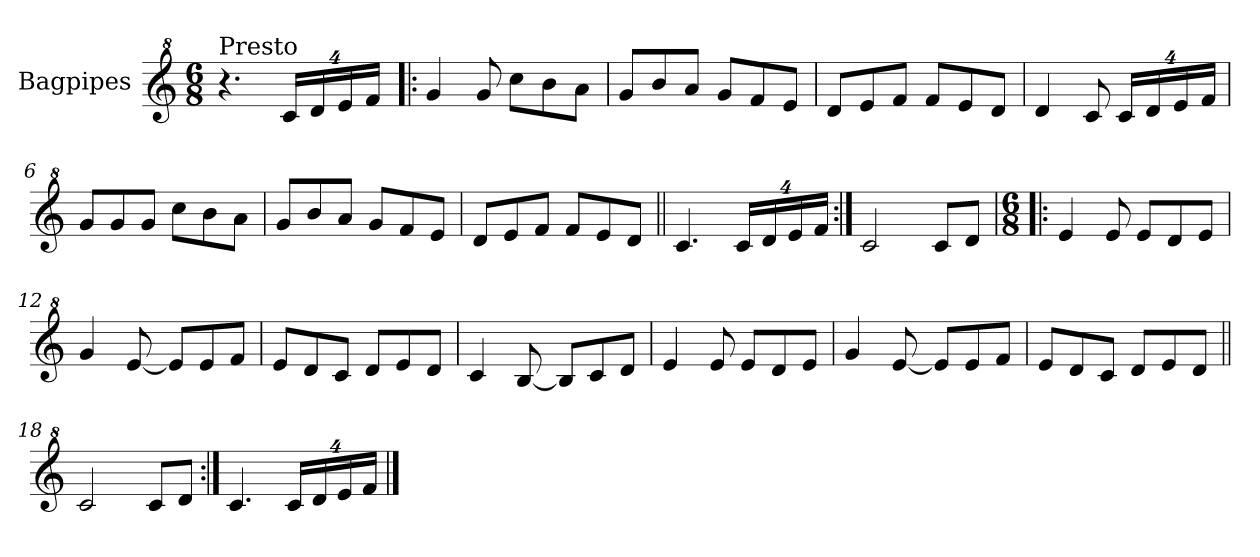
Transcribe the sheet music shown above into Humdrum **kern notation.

**kern
*part1
*staff1
*I"Bagpipes
*I'Bag
*clefG^2
*k[]
*C:
*M6/8
=1
!LO:TX:a:t=Presto
4.r
*Xbrackettup
32%3cc/L
32%3dd/
32%3ee/
32%3ff/J
=2!|:
4gg/
8gg/
8ccc\L
8bb\
8aa\J
=3
8gg/L
8bb/
8aa/J
8gg/L
8ff/
8ee/J
=4
8dd/L
8ee/
8ff/J
8ff/L
8ee/
8dd/J
=5
4dd/
8cc/
32%3cc/L
32%3dd/
32%3ee/
32%3ff/J
=6
8gg/L
8gg/
8gg/J
8ccc\L
8bb\
8aa\J
=7
8gg/L
8bb/
8aa/J
8gg/L
8ff/
8ee/J
!!LO:LB:g=z
=8
8dd/L
8ee/
8ff/J
8ff/L
8ee/
8dd/J
=9||
4.cc/
32%3cc/L
32%3dd/
32%3ee/
32%3ff/J
=10:|!
2cc/
8cc/L
8dd/J
=11!|:
*M6/8
4ee/
8ee/
8ee/L
8dd/
8ee/J
=12
4gg/
[8ee/
8ee/L]
8ee/
8ff/J
=13
8ee/L
8dd/
8cc/J
8dd/L
8ee/
8dd/J
=14
4cc/
[8b/
8b/L]
8cc/
8dd/J
!!LO:LB:g=z
=15
4ee/
8ee/
8ee/L
8dd/
8ee/J
=16
4gg/
[8ee/
8ee/L]
8ee/
8ff/J
=17
8ee/L
8dd/
8cc/J
8dd/L
8ee/
8dd/J
=18||
2cc/
8cc/L
8dd/J
=19:|!
4.cc/
32%3cc/L
32%3dd/
32%3ee/
32%3ff/J
==
*-
